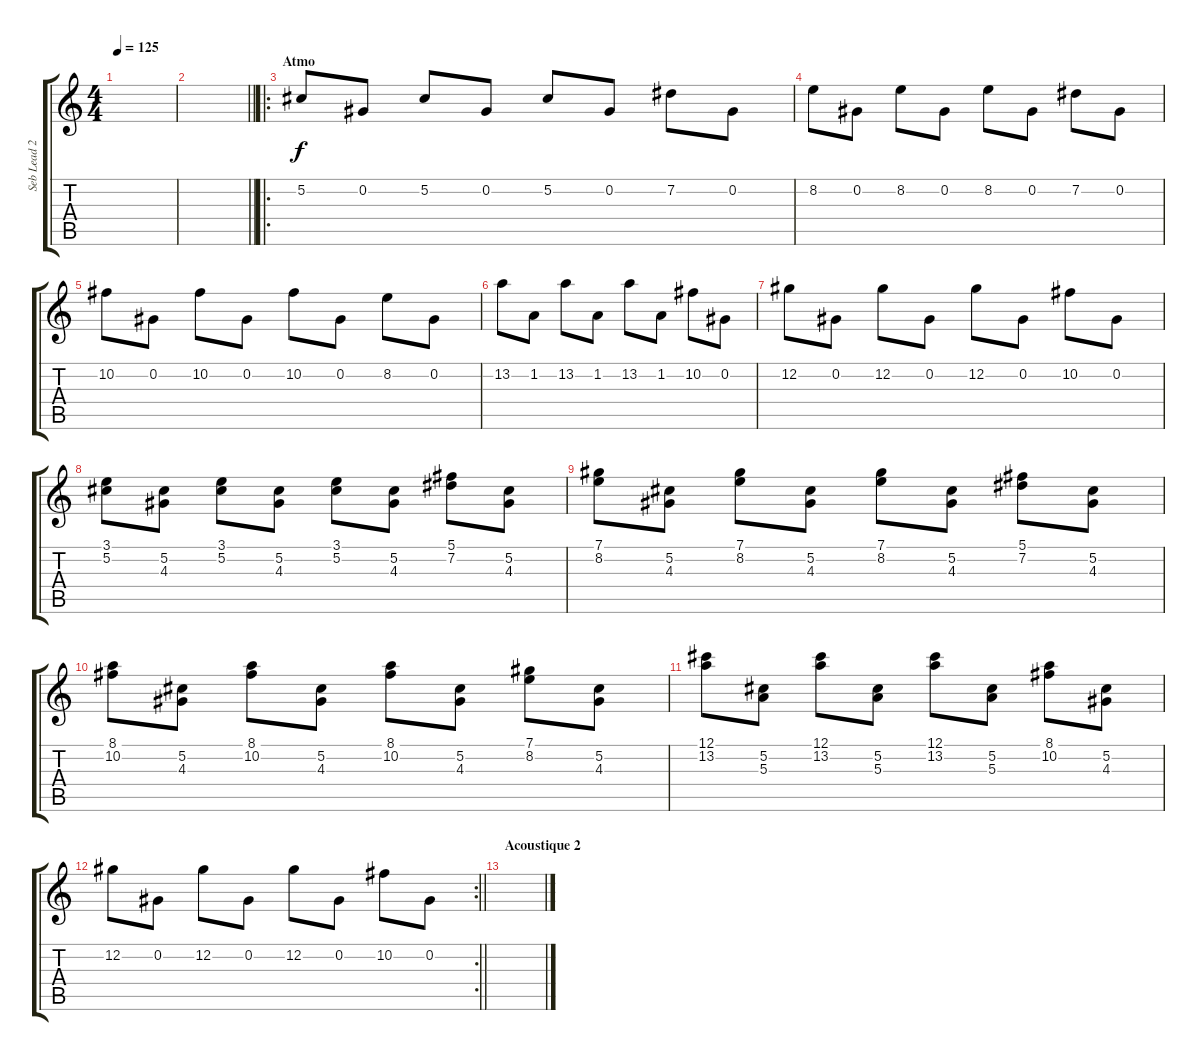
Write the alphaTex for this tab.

\track ("Seb Lead 2" "Seb Lead 2") {instrument overdrivenguitar}
\staff {score tabs}
\tuning (Db4 Ab3 E3 B2 Gb2 Db2) {hide}
\ts (4 4)
\tempo 125
\clef g2
\ks c
|
\barLineRight lightlight
|
\ro
\section ("" "Atmo")
5.2.8 0.2.8 5.2.8 0.2.8 5.2.8 0.2.8 7.2.8 0.2.8 |
8.2.8 0.2.8 8.2.8 0.2.8 8.2.8 0.2.8 7.2.8 0.2.8 |
10.2.8 0.2.8 10.2.8 0.2.8 10.2.8 0.2.8 8.2.8 0.2.8 |
13.2.8 1.2.8 13.2.8 1.2.8 13.2.8 1.2.8 10.2.8 0.2.8 |
12.2.8 0.2.8 12.2.8 0.2.8 12.2.8 0.2.8 10.2.8 0.2.8 |
(3.1 5.2).8 (5.2 4.3).8 (3.1 5.2).8 (5.2 4.3).8 (3.1 5.2).8 (5.2 4.3).8 (5.1 7.2).8 (5.2 4.3).8 |
(7.1 8.2).8 (5.2 4.3).8 (7.1 8.2).8 (5.2 4.3).8 (7.1 8.2).8 (5.2 4.3).8 (5.1 7.2).8 (5.2 4.3).8 |
(8.1 10.2).8 (5.2 4.3).8 (8.1 10.2).8 (5.2 4.3).8 (8.1 10.2).8 (5.2 4.3).8 (7.1 8.2).8 (5.2 4.3).8 |
(12.1 13.2).8 (5.2 5.3).8 (12.1 13.2).8 (5.2 5.3).8 (12.1 13.2).8 (5.2 5.3).8 (8.1 10.2).8 (5.2 4.3).8 |
\rc 2
\barLineRight lightlight
12.2.8 0.2.8 12.2.8 0.2.8 12.2.8 0.2.8 10.2.8 0.2.8 |
\section ("" "Acoustique 2")
